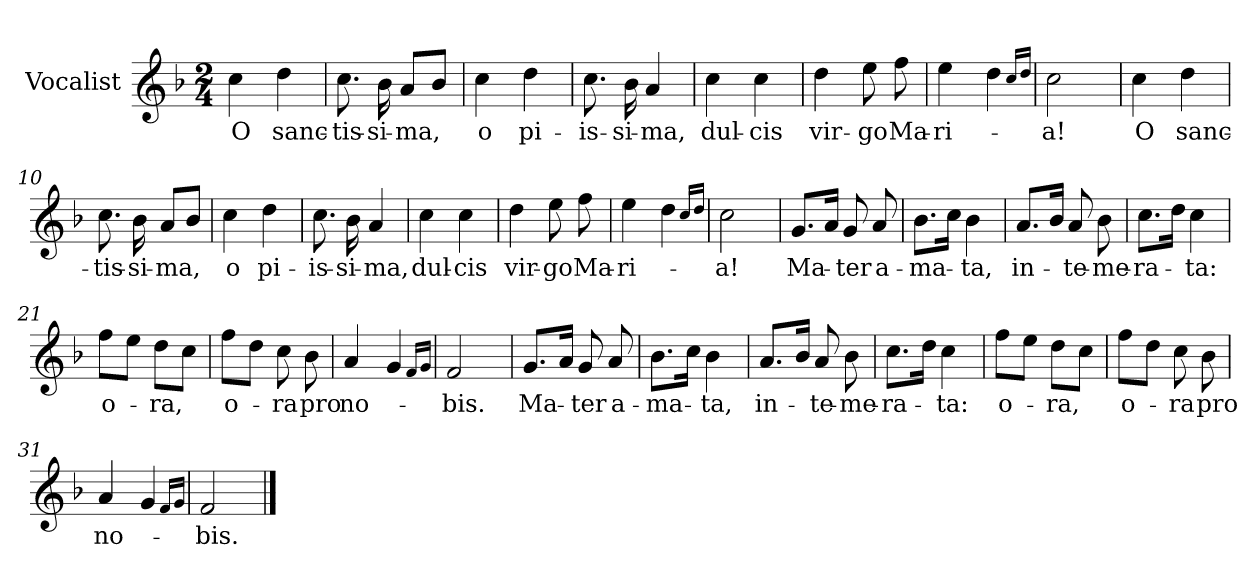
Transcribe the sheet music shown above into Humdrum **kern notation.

**kern	**text
*part1	*part1
*staff1	*staff1
*I"Vocalist	*
*clefG2	*
*k[b-]	*
*F:	*
*M2/4	*
=1	=1
4cc	O
4dd	sanc-
=2	=2
8.cc	-tis-
16b-	-si-
8aL	-ma,
8b-J	.
=3	=3
4cc	o
4dd	pi-
=4	=4
8.cc	-is-
16b-	-si-
4a	-ma,
=5	=5
4cc	dul-
4cc	-cis
=6	=6
4dd	vir-
8ee	-go
8ff	Ma-
=7	=7
4ee	-ri-
4dd	.
16qqccLL	.
16qqddJJ	.
=8	=8
2cc	-a!
=9	=9
4cc	O
4dd	sanc-
=10	=10
8.cc	-tis-
16b-	-si-
8aL	-ma,
8b-J	.
=11	=11
4cc	o
4dd	pi-
=12	=12
8.cc	-is-
16b-	-si-
4a	-ma,
=13	=13
4cc	dul-
4cc	-cis
=14	=14
4dd	vir-
8ee	-go
8ff	Ma-
=15	=15
4ee	-ri-
4dd	.
16qqccLL	.
16qqddJJ	.
=16	=16
2cc	-a!
=17	=17
8.gL	Ma-
16aJk	.
8g	-ter
8a	a-
=18	=18
8.b-L	-ma-
16ccJk	.
4b-	-ta,
=19	=19
8.aL	in-
16b-Jk	.
8a	-te-
8b-	-me-
=20	=20
8.ccL	-ra-
16ddJk	.
4cc	-ta:
=21	=21
8ffL	o-
8eeJ	.
8ddL	-ra,
8ccJ	.
=22	=22
8ffL	o-
8ddJ	.
8cc	-ra
8b-	pro
=23	=23
4a	no-
4g	.
16qqfLL	.
16qqgJJ	.
=24	=24
2f	-bis.
=25	=25
8.gL	Ma-
16aJk	.
8g	-ter
8a	a-
=26	=26
8.b-L	-ma-
16ccJk	.
4b-	-ta,
=27	=27
8.aL	in-
16b-Jk	.
8a	-te-
8b-	-me-
=28	=28
8.ccL	-ra-
16ddJk	.
4cc	-ta:
=29	=29
8ffL	o-
8eeJ	.
8ddL	-ra,
8ccJ	.
=30	=30
8ffL	o-
8ddJ	.
8cc	-ra
8b-	pro
=31	=31
4a	no-
4g	.
16qqfLL	.
16qqgJJ	.
=32	=32
2f	-bis.
==	==
*-	*-
